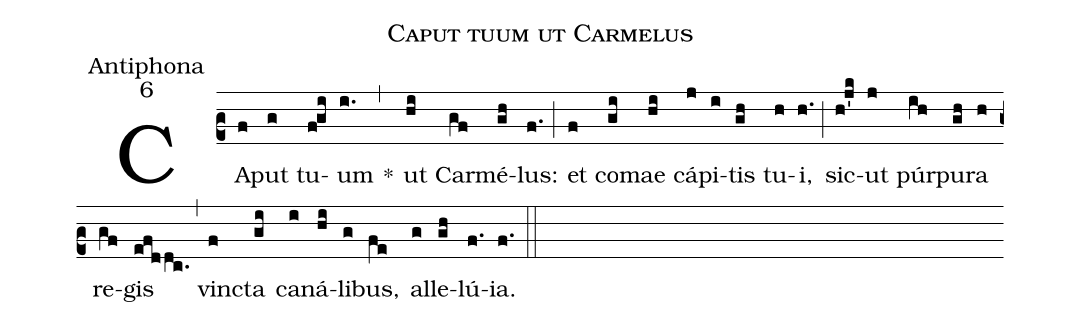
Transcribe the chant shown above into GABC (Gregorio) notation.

name:Caput tuum ut Carmelus;
office-part:Antiphona;
mode:6;
%%
(c2) CA(f)put(g) tu(f!gi)um(i.) *(,) ut(hi) Car(gf)mé(gh)lus:(f.) (;) et(f) co(gi)mae(hi) cá(j)pi(i)tis(gh) tu(h)i,(h.) (;) sic(h!j'k)ut(j) púr(ih)pu(gh)ra(h) re(gf)gis(efddc.) (,) vin(f)cta(gi) ca(i)ná(hi)li(g)bus,(fe) al(g)le(gh)lú(f.)ia.(f.) (::)
